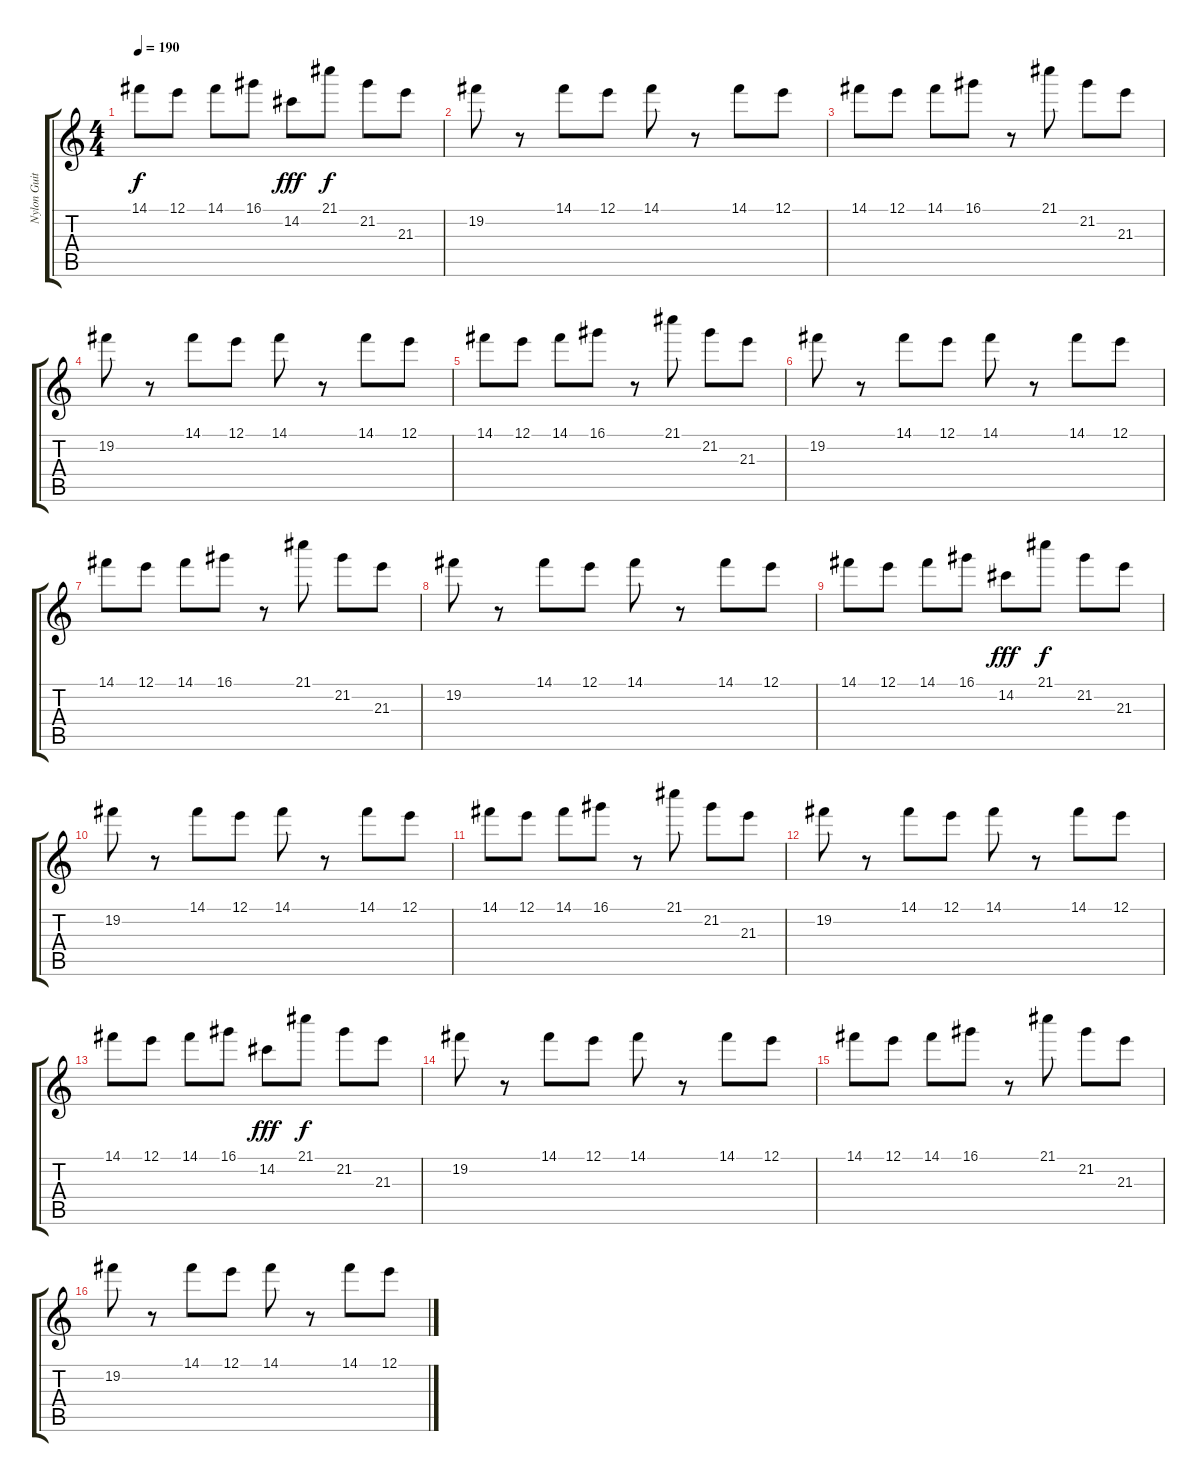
\track ("Nylon Guitar" "Nylon Guit") {instrument distortionguitar}
\staff {score tabs}
\tuning (E4 B3 G3 D3 A2 E2) {hide}
\ts (4 4)
\tempo 190
\clef g2
\ks c
14.1.8{dy f} 12.1.8 14.1.8 16.1.8 14.2.8{dy fff} 21.1.8{dy f} 21.2.8 21.3.8 |
19.2.8 r.8 14.1.8 12.1.8 14.1.8 r.8 14.1.8 12.1.8 |
14.1.8 12.1.8 14.1.8 16.1.8 r.8 21.1.8 21.2.8 21.3.8 |
19.2.8 r.8 14.1.8 12.1.8 14.1.8 r.8 14.1.8 12.1.8 |
14.1.8 12.1.8 14.1.8 16.1.8 r.8 21.1.8 21.2.8 21.3.8 |
19.2.8 r.8 14.1.8 12.1.8 14.1.8 r.8 14.1.8 12.1.8 |
14.1.8 12.1.8 14.1.8 16.1.8 r.8 21.1.8 21.2.8 21.3.8 |
19.2.8 r.8 14.1.8 12.1.8 14.1.8 r.8 14.1.8 12.1.8 |
14.1.8 12.1.8 14.1.8 16.1.8 14.2.8{dy fff} 21.1.8{dy f} 21.2.8 21.3.8 |
19.2.8 r.8 14.1.8 12.1.8 14.1.8 r.8 14.1.8 12.1.8 |
14.1.8 12.1.8 14.1.8 16.1.8 r.8 21.1.8 21.2.8 21.3.8 |
19.2.8 r.8 14.1.8 12.1.8 14.1.8 r.8 14.1.8 12.1.8 |
14.1.8 12.1.8 14.1.8 16.1.8 14.2.8{dy fff} 21.1.8{dy f} 21.2.8 21.3.8 |
19.2.8 r.8 14.1.8 12.1.8 14.1.8 r.8 14.1.8 12.1.8 |
14.1.8 12.1.8 14.1.8 16.1.8 r.8 21.1.8 21.2.8 21.3.8 |
19.2.8 r.8 14.1.8 12.1.8 14.1.8 r.8 14.1.8 12.1.8
